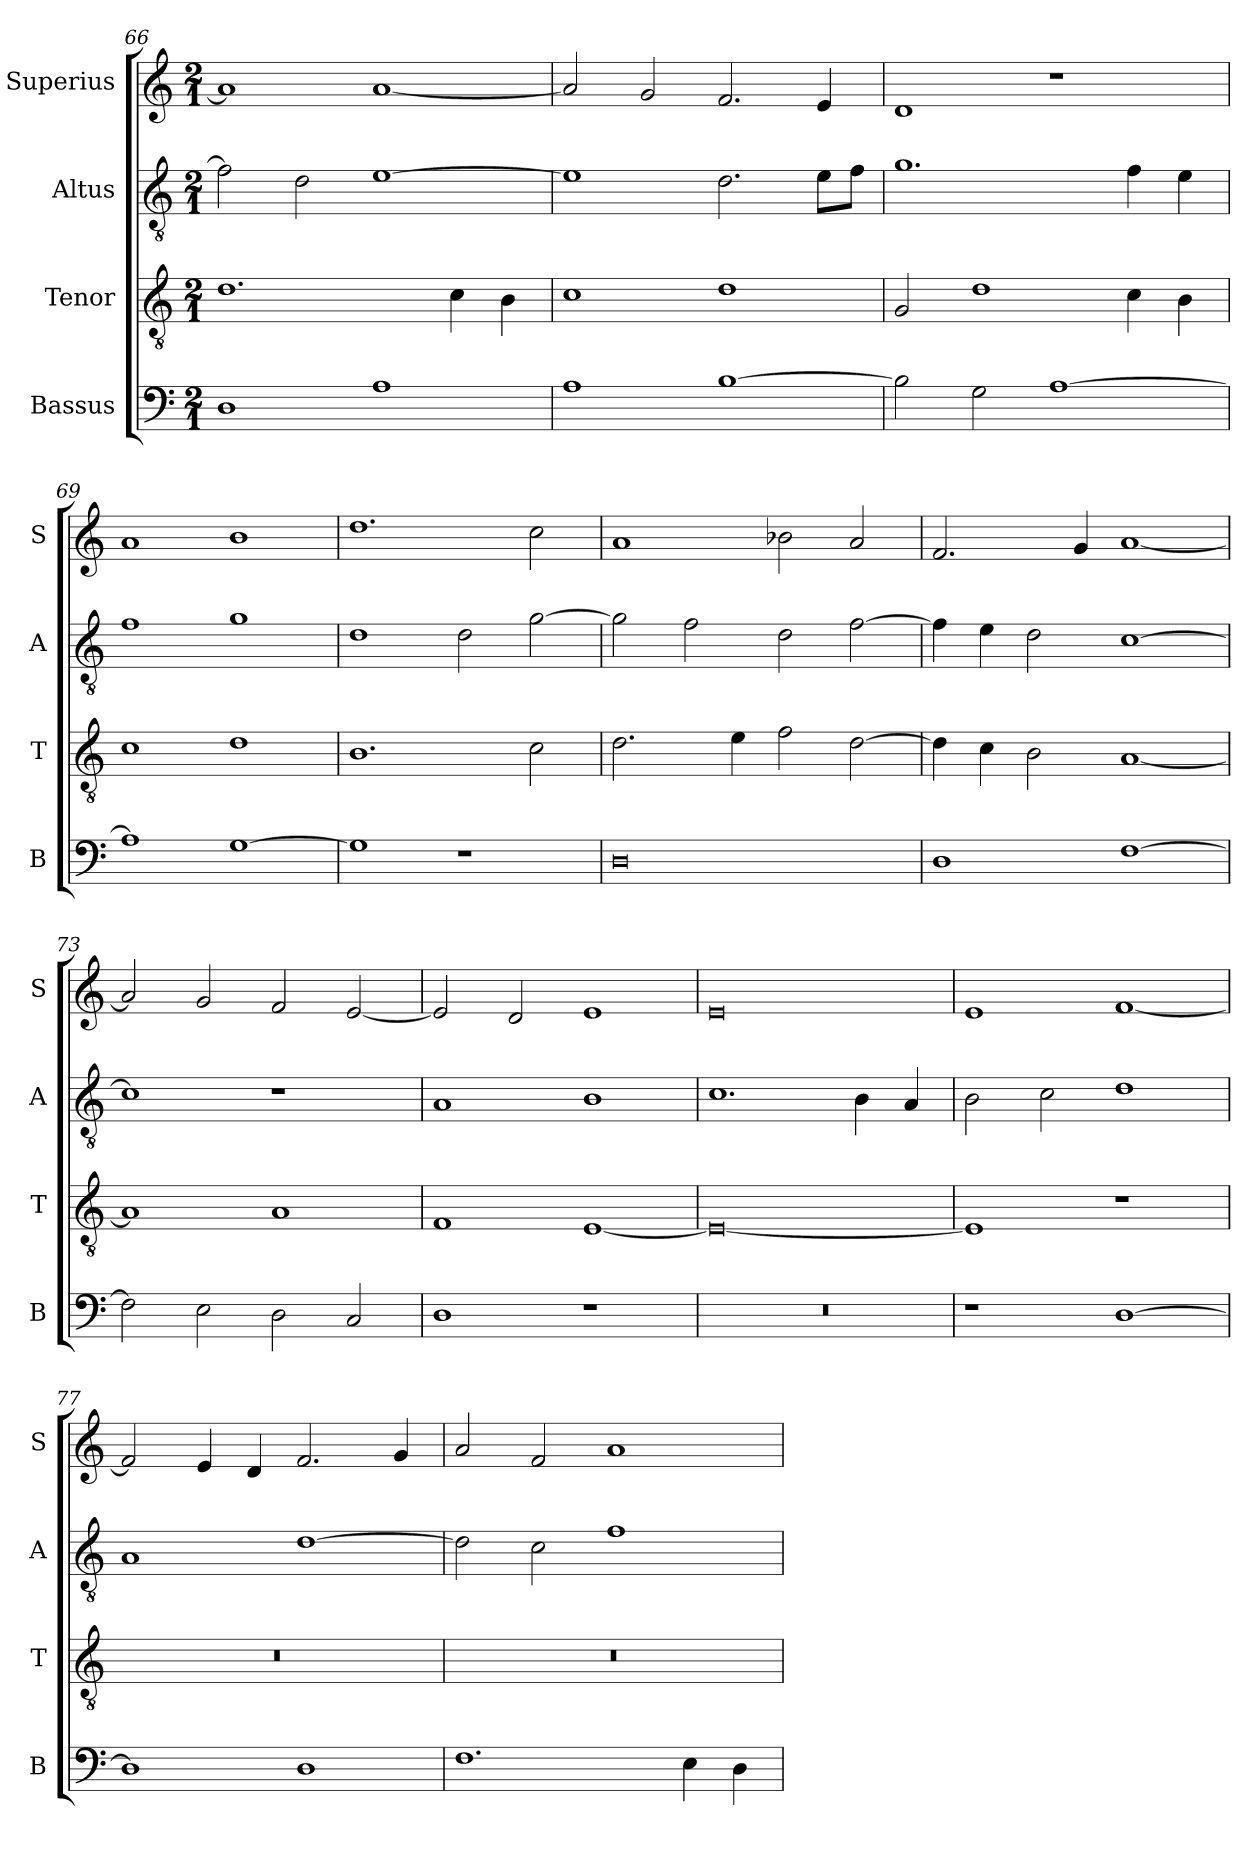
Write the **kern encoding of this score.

**kern	**kern	**kern	**kern
*part4	*part3	*part2	*part1
*staff4	*staff3	*staff2	*staff1
*I"Bassus	*I"Tenor	*I"Altus	*I"Superius
*I'B	*I'T	*I'A	*I'S
*clefF4	*clefGv2	*clefGv2	*clefG2
*k[]	*k[]	*k[]	*k[]
*C:	*C:	*C:	*C:
*M2/1	*M2/1	*M2/1	*M2/1
=66	=66	=66	=66
1D	1.d	2f]	1a]
.	.	2d	.
1A	.	[1e	[1a
.	4c	.	.
.	4B	.	.
=67	=67	=67	=67
1A	1c	1e]	2a]
.	.	.	2g
[1B	1d	2.d	2.f
.	.	8eL	4e
.	.	8fJ	.
=68	=68	=68	=68
2B]	2G	1.g	1d
2G	1d	.	.
[1A	.	.	1r
.	4c	4f	.
.	4B	4e	.
=69	=69	=69	=69
1A]	1c	1f	1a
[1G	1d	1g	1b
=70	=70	=70	=70
1G]	1.B	1d	1.dd
1r	.	2d	.
.	2c	[2g	2cc
=71	=71	=71	=71
0D	2.d	2g]	1a
.	.	2f	.
.	4e	.	.
.	2f	2d	2b-X
.	[2d	[2f	2a
=72	=72	=72	=72
1D	4d]	4f]	2.f
.	4c	4e	.
.	2B	2d	.
.	.	.	4g
[1F	[1A	[1c	[1a
=73	=73	=73	=73
2F]	1A]	1c]	2a]
2E	.	.	2g
2D	1A	1r	2f
2C	.	.	[2e
=74	=74	=74	=74
1D	1F	1A	2e]
.	.	.	2d
1r	[1E	1B	1e
=75	=75	=75	=75
0r	0E_	1.c	0e
.	.	4B	.
.	.	4A	.
=76	=76	=76	=76
1r	1E]	2B	1e
.	.	2c	.
[1D	1r	1d	[1f
=77	=77	=77	=77
1D]	0r	1A	2f]
.	.	.	4e
.	.	.	4d
1D	.	[1d	2.f
.	.	.	4g
=78	=78	=78	=78
1.F	0r	2d]	2a
.	.	2c	2f
.	.	1f	1a
4E	.	.	.
4D	.	.	.
=	=	=	=
*-	*-	*-	*-
